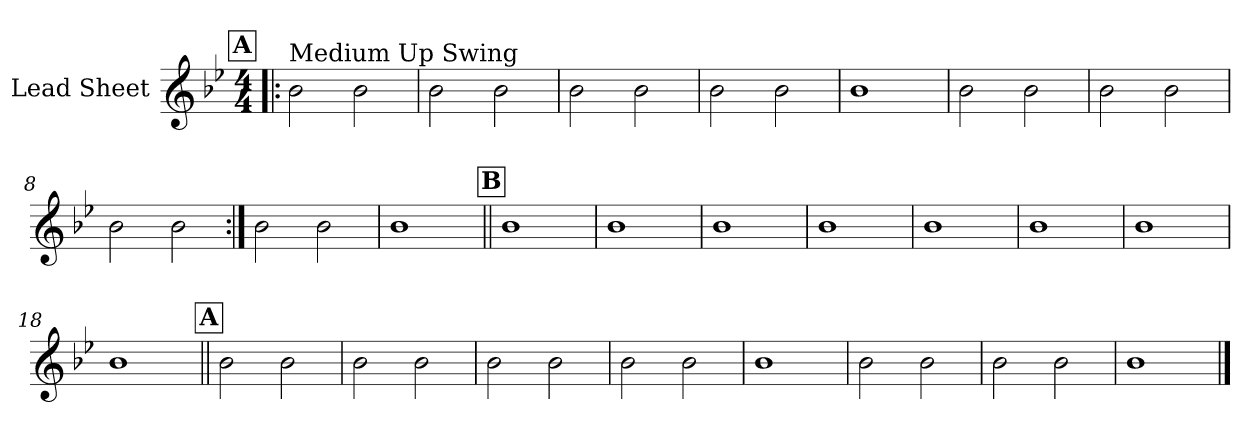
**kern
*part1
*staff1
*I"Lead Sheet
*clefG2
*k[b-e-]
*B-:
*M4/4
!!LO:REH:place=s1:a:fs=14:t=A
=1!|:
!LO:TX:a:t=Medium Up Swing
2b-\
2b-\
=2
2b-\
2b-\
=3
2b-\
2b-\
=4
2b-\
2b-\
!!LO:LB:g=z
=5
1b-
=6
2b-\
2b-\
=7
2b-\
2b-\
=8
2b-\
2b-\
!!LO:LB:g=z
=9:|!
2b-\
2b-\
=10
1b-
!!LO:LB:g=z
!!LO:REH:place=s1:a:fs=14:t=B
=11||
1b-
=12
1b-
=13
1b-
=14
1b-
!!LO:LB:g=z
=15
1b-
=16
1b-
=17
1b-
=18
1b-
!!LO:LB:g=z
!!LO:REH:place=s1:a:fs=14:t=A
=19||
2b-\
2b-\
=20
2b-\
2b-\
=21
2b-\
2b-\
=22
2b-\
2b-\
!!LO:LB:g=z
=23
1b-
=24
2b-\
2b-\
=25
2b-\
2b-\
=26
1b-
==
*-
